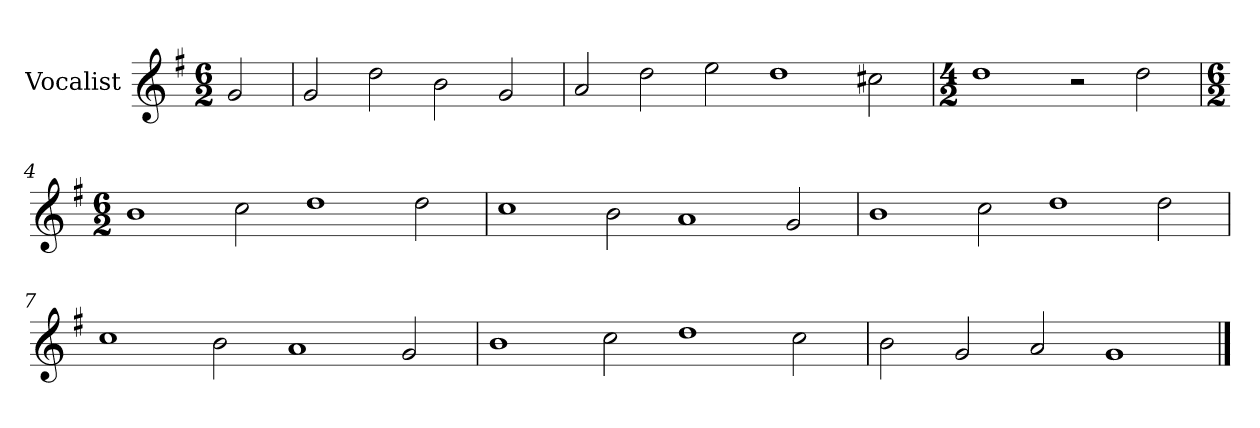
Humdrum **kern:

**kern
*part1
*staff1
*I"Vocalist
*k[f#]
*G:
*M6/2
=
2g
=1
2g
2dd
2b
2g
=2
2a
2dd
2ee
1dd
2cc#X
=3
*M4/2
1dd
2r
2dd
=4
*M6/2
1b
2cc
1dd
2dd
=5
1cc
2b
1a
2g
=6
1b
2cc
1dd
2dd
=7
1cc
2b
1a
2g
=8
1b
2cc
1dd
2cc
=9
2b
2g
2a
1g
==
*-
